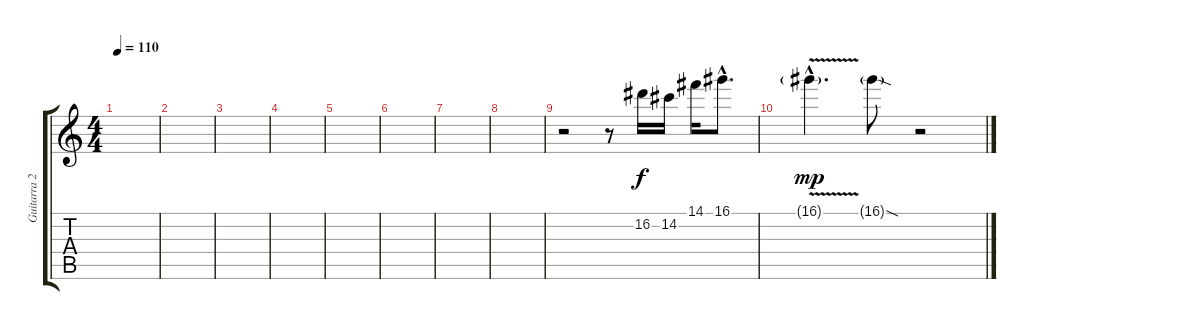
\track ("Guitarra 2" "Guitarra 2") {instrument distortionguitar}
\staff {score tabs}
\tuning (E4 B3 G3 D3 A2 E2) {hide}
\ts (4 4)
\tempo 110
\clef g2
\ks c
|
|
|
|
|
|
|
|
r.2 r.8 16.2.16 14.2.16 14.1.16 16.1{hac}.8{d} |
16.1{v g hac}.4{d dy mp} 16.1{sod g}.8 r.2
